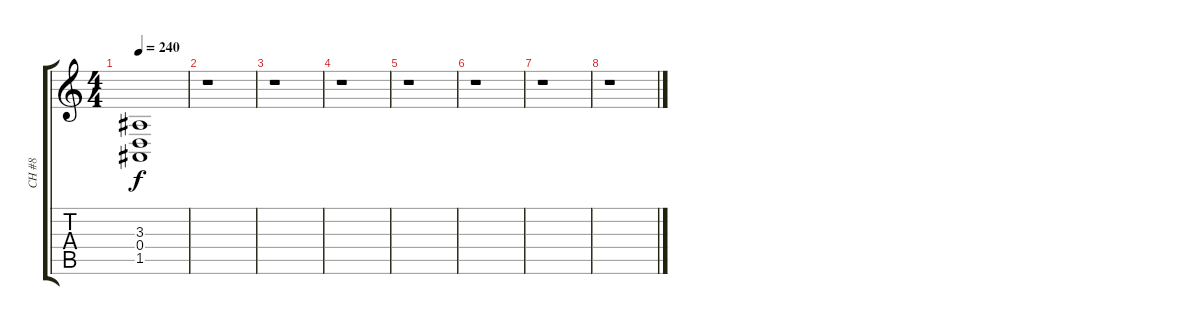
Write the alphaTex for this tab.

\track ("CH #8" "CH #8") {instrument brasssection}
\staff {score tabs}
\tuning (E4 B3 G3 D3 A2 E2) {hide}
\ts (4 4)
\tempo 240
\clef g2
\ks c
(3.3{t} 0.4{t} 1.5{t}).1{dy f} |
r.1 |
r.1 |
r.1 |
r.1 |
r.1 |
r.1 |
r.1
